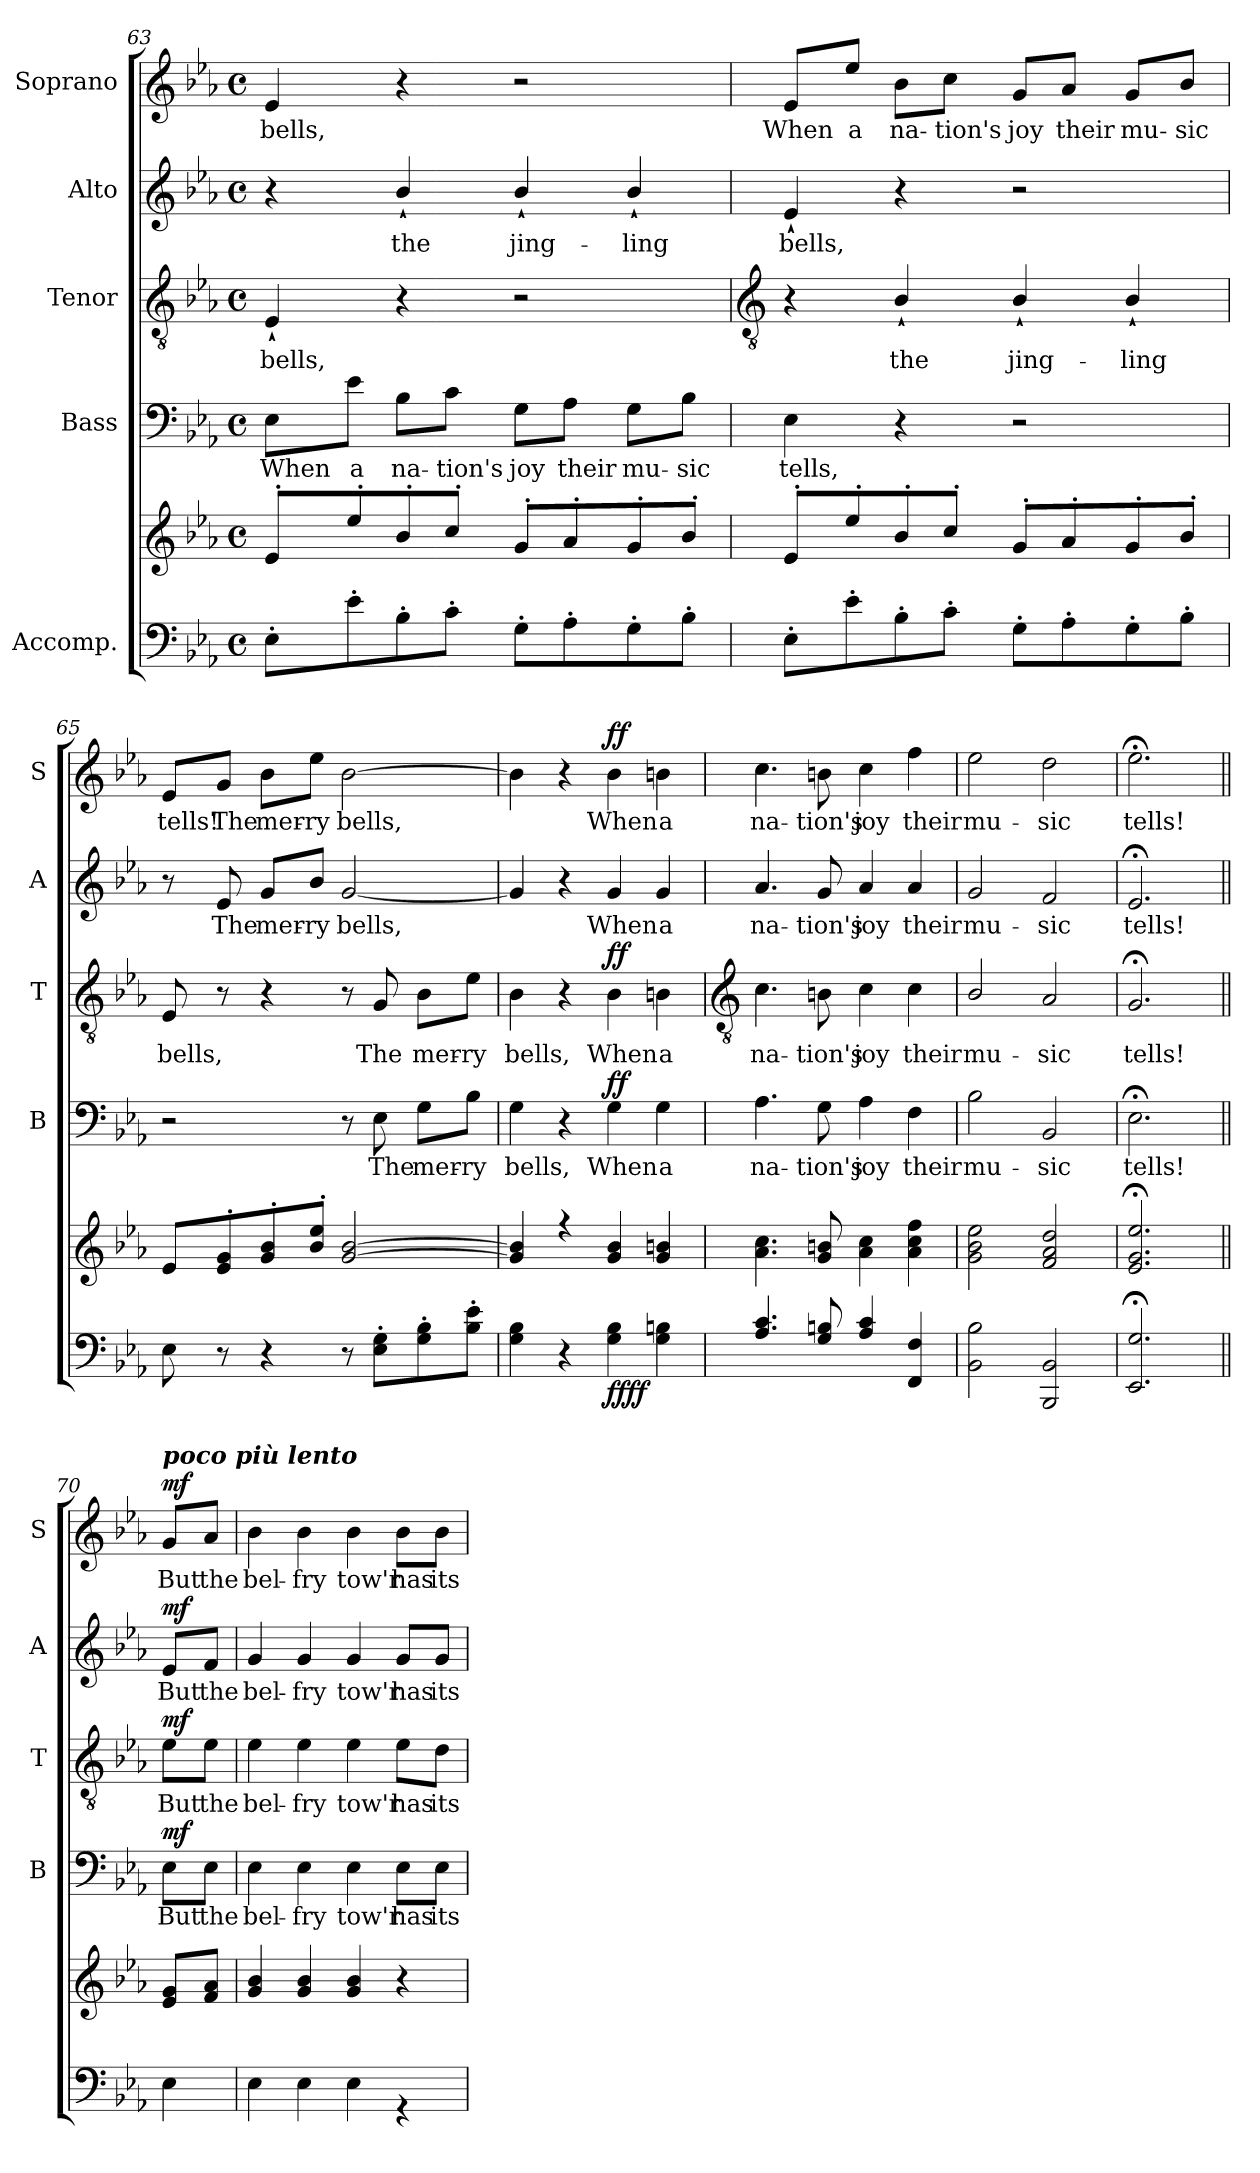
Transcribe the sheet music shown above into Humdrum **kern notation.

**kern	**kern	**dynam	**kern	**text	**dynam	**kern	**text	**dynam	**kern	**text	**dynam	**kern	**text	**dynam
*part5	*part5	*part5	*part4	*part4	*part4	*part3	*part3	*part3	*part2	*part2	*part2	*part1	*part1	*part1
*staff6	*staff5	*staff5/6	*staff4	*staff4	*staff4	*staff3	*staff3	*staff3	*staff2	*staff2	*staff2	*staff1	*staff1	*staff1
*I"Accomp.	*	*	*I"Bass	*	*	*I"Tenor	*	*	*I"Alto	*	*	*I"Soprano	*	*
*	*	*	*I'B	*	*	*I'T	*	*	*I'A	*	*	*I'S	*	*
*clefF4	*clefG2	*	*clefF4	*	*	*clefGv2	*	*	*clefG2	*	*	*clefG2	*	*
*k[b-e-a-]	*k[b-e-a-]	*	*k[b-e-a-]	*	*	*k[b-e-a-]	*	*	*k[b-e-a-]	*	*	*k[b-e-a-]	*	*
*E-:	*E-:	*	*E-:	*	*	*E-:	*	*	*E-:	*	*	*E-:	*	*
*M4/4	*M4/4	*	*M4/4	*	*	*M4/4	*	*	*M4/4	*	*	*M4/4	*	*
*met(c)	*met(c)	*	*met(c)	*	*	*met(c)	*	*	*met(c)	*	*	*met(c)	*	*
=63	=63	=63	=63	=63	=63	=63	=63	=63	=63	=63	=63	=63	=63	=63
*	*^	*	*	*	*	*	*	*	*	*	*	*	*	*
!	!	!	!	!	!LO:LY:b	!	!	!LO:LY:b	!	!	!	!	!	!LO:LY:b	!
8E-'L	8e-'L	1ryy	.	8E-\L	When	.	4E-`	bells,	.	4r	.	.	4e-	bells,	.
!	!	!	!	!	!LO:LY:b	!	!	!	!	!	!	!	!	!	!
8e-'	8ee-'	.	.	8e-\J	a	.	.	.	.	.	.	.	.	.	.
!	!	!	!	!	!LO:LY:b	!	!	!	!	!	!LO:LY:b	!	!	!	!
8B-'	8b-'	.	.	8B-\L	na-	.	4r	.	.	4b-`/	the	.	4r	.	.
!	!	!	!	!	!LO:LY:b	!	!	!	!	!	!	!	!	!	!
8c'J	8cc'J	.	.	8c\J	-tion's	.	.	.	.	.	.	.	.	.	.
!	!	!	!	!	!LO:LY:b	!	!	!	!	!	!LO:LY:b	!	!	!	!
8G'L	8g'L	.	.	8G\L	joy	.	2r	.	.	4b-`/	jing-	.	2r	.	.
!	!	!	!	!	!LO:LY:b	!	!	!	!	!	!	!	!	!	!
8A-'	8a-'	.	.	8A-\J	their	.	.	.	.	.	.	.	.	.	.
!	!	!	!	!	!LO:LY:b	!	!	!	!	!	!LO:LY:b	!	!	!	!
8G'	8g'	.	.	8G\L	mu-	.	.	.	.	4b-`/	-ling	.	.	.	.
!	!	!	!	!	!LO:LY:b	!	!	!	!	!	!	!	!	!	!
8B-'J	8b-'J	.	.	8B-\J	-sic	.	.	.	.	.	.	.	.	.	.
!!LO:LB:g=z
=64	=64	=64	=64	=64	=64	=64	=64	=64	=64	=64	=64	=64	=64	=64	=64
*	*	*	*	*	*	*	*clefGv2	*	*	*	*	*	*	*	*
!	!	!	!	!	!LO:LY:b	!	!	!	!	!	!LO:LY:b	!	!	!LO:LY:b	!
8E-'L	8e-'L	1ryy	.	4E-	tells,	.	4r	.	.	4e-`	bells,	.	8e-/L	When	.
!	!	!	!	!	!	!	!	!	!	!	!	!	!	!LO:LY:b	!
8e-'	8ee-'	.	.	.	.	.	.	.	.	.	.	.	8ee-/J	a	.
!	!	!	!	!	!	!	!	!LO:LY:b	!	!	!	!	!	!LO:LY:b	!
8B-'	8b-'	.	.	4r	.	.	4B-`/	the	.	4r	.	.	8b-\L	na-	.
!	!	!	!	!	!	!	!	!	!	!	!	!	!	!LO:LY:b	!
8c'J	8cc'J	.	.	.	.	.	.	.	.	.	.	.	8cc\J	-tion's	.
!	!	!	!	!	!	!	!	!LO:LY:b	!	!	!	!	!	!LO:LY:b	!
8G'L	8g'L	.	.	2r	.	.	4B-`/	jing-	.	2r	.	.	8g/L	joy	.
!	!	!	!	!	!	!	!	!	!	!	!	!	!	!LO:LY:b	!
8A-'	8a-'	.	.	.	.	.	.	.	.	.	.	.	8a-/J	their	.
!	!	!	!	!	!	!	!	!LO:LY:b	!	!	!	!	!	!LO:LY:b	!
8G'	8g'	.	.	.	.	.	4B-`/	-ling	.	.	.	.	8g/L	mu-	.
!	!	!	!	!	!	!	!	!	!	!	!	!	!	!LO:LY:b	!
8B-'J	8b-'J	.	.	.	.	.	.	.	.	.	.	.	8b-/J	-sic	.
=65	=65	=65	=65	=65	=65	=65	=65	=65	=65	=65	=65	=65	=65	=65	=65
!	!	!	!	!	!	!	!	!LO:LY:b	!	!	!	!	!	!LO:LY:b	!
8E-	8e-L	1ryy	.	2r	.	.	8E-	bells,	.	8r	.	.	8e-/L	tells!	.
!	!	!	!	!	!	!	!	!	!	!	!LO:LY:b	!	!	!LO:LY:b	!
8r	8e-' 8g'	.	.	.	.	.	8r	.	.	8e-	The	.	8g/J	The	.
!	!	!	!	!	!	!	!	!	!	!	!LO:LY:b	!	!	!LO:LY:b	!
4r	8g' 8b-'	.	.	.	.	.	4r	.	.	8g/L	mer-	.	8b-\L	mer-	.
!	!	!	!	!	!	!	!	!	!	!	!LO:LY:b	!	!	!LO:LY:b	!
.	8b-' 8ee-'J	.	.	.	.	.	.	.	.	8b-/J	-ry	.	8ee-\J	-ry	.
!	!	!	!	!	!	!	!	!	!	!	!LO:LY:b	!	!	!LO:LY:b	!
8r	[2g [2b-	.	.	8r	.	.	8r	.	.	[2g	bells,	.	[2b-	bells,	.
!	!	!	!	!	!LO:LY:b	!	!	!LO:LY:b	!	!	!	!	!	!	!
8E-' 8G'L	.	.	.	8E-	The	.	8G	The	.	.	.	.	.	.	.
!	!	!	!	!	!LO:LY:b	!	!	!LO:LY:b	!	!	!	!	!	!	!
8G' 8B-'	.	.	.	8G\L	mer-	.	8B-\L	mer-	.	.	.	.	.	.	.
!	!	!	!	!	!LO:LY:b	!	!	!LO:LY:b	!	!	!	!	!	!	!
8B-' 8e-'J	.	.	.	8B-\J	-ry	.	8e-\J	-ry	.	.	.	.	.	.	.
=66	=66	=66	=66	=66	=66	=66	=66	=66	=66	=66	=66	=66	=66	=66	=66
!	!	!	!	!	!LO:LY:b	!	!	!LO:LY:b	!	!	!	!	!	!	!
4G 4B-	4g] 4b-]	1ryy	.	4G	bells,	.	4B-	bells,	.	4g]	.	.	4b-]	.	.
4r	4r	.	.	4r	.	.	4r	.	.	4r	.	.	4r	.	.
!	!	!	!LO:DY:b=2	!	!LO:LY:b	!	!	!LO:LY:b	!	!	!LO:LY:b	!	!	!LO:LY:b	!
!	!	!	!LO:DY:n=1:b	!	!	!LO:DY:b	!	!	!LO:DY:b	!	!	!	!	!	!LO:DY:b
4G 4B-	4g 4b-	.	ff ff	4G	When	ff	4B-	When	ff	4g	When	.	4b-	When	ff
!	!	!	!	!	!LO:LY:b	!	!	!LO:LY:b	!	!	!LO:LY:b	!	!	!LO:LY:b	!
4G 4Bn	4g 4bn	.	.	4G	a	.	4Bn	a	.	4g	a	.	4bn	a	.
*	*v	*v	*	*	*	*	*	*	*	*	*	*	*	*	*
!!LO:LB:g=z
=67	=67	=67	=67	=67	=67	=67	=67	=67	=67	=67	=67	=67	=67	=67
*	*	*	*	*	*	*clefGv2	*	*	*	*	*	*	*	*
*^	*	*	*	*	*	*	*	*	*	*	*	*	*	*
!	!	!	!	!	!LO:LY:b	!	!	!LO:LY:b	!	!	!LO:LY:b	!	!	!LO:LY:b	!
4.A- 4.c	1ryy	4.a- 4.cc	.	4.A-	na-	.	4.c	na-	.	4.a-	na-	.	4.cc	na-	.
!	!	!	!	!	!LO:LY:b	!	!	!LO:LY:b	!	!	!LO:LY:b	!	!	!LO:LY:b	!
8G 8Bn	.	8g 8bn	.	8G	-tion's	.	8Bn	-tion's	.	8g	-tion's	.	8bn	-tion's	.
!	!	!	!	!	!LO:LY:b	!	!	!LO:LY:b	!	!	!LO:LY:b	!	!	!LO:LY:b	!
4A- 4c	.	4a- 4cc	.	4A-	joy	.	4c	joy	.	4a-	joy	.	4cc	joy	.
!	!	!	!	!	!LO:LY:b	!	!	!LO:LY:b	!	!	!LO:LY:b	!	!	!LO:LY:b	!
4FF 4F	.	4a- 4cc 4ff	.	4F	their	.	4c	their	.	4a-	their	.	4ff	their	.
=68	=68	=68	=68	=68	=68	=68	=68	=68	=68	=68	=68	=68	=68	=68	=68
!	!	!	!	!	!LO:LY:b	!	!	!LO:LY:b	!	!	!LO:LY:b	!	!	!LO:LY:b	!
2BB-\ 2B-\	1ryy	2g 2b- 2ee-	.	2B-	mu-	.	2B-/	mu-	.	2g	mu-	.	2ee-	mu-	.
!	!	!	!	!	!LO:LY:b	!	!	!LO:LY:b	!	!	!LO:LY:b	!	!	!LO:LY:b	!
2BBB- 2BB-	.	2f 2a- 2dd	.	2BB-	-sic	.	2A-	-sic	.	2f	-sic	.	2dd	-sic	.
=69	=69	=69	=69	=69	=69	=69	=69	=69	=69	=69	=69	=69	=69	=69	=69
!	!	!	!	!	!LO:LY:b	!	!	!LO:LY:b	!	!	!LO:LY:b	!	!	!LO:LY:b	!
2.EE-;< 2.G;<	2.ryy	2.e-;< 2.g;< 2.ee-;<	.	2.E-;<	tells!	.	2.G;<	tells!	.	2.e-;<	tells!	.	2.ee-;<	tells!	.
=70||	=70||	=70||	=70||	=70||	=70||	=70||	=70||	=70||	=70||	=70||	=70||	=70||	=70||	=70||	=70||
!	!	!	!	!	!	!	!	!	!	!	!	!	!LO:TX:a:Bi:t=poco più lento	!	!
!	!	!	!LO:DY:b=2	!	!LO:LY:b	!	!	!LO:LY:b	!	!	!LO:LY:b	!	!	!LO:LY:b	!
!	!	!	!LO:DY:n=1:b	!	!	!LO:DY:b	!	!	!LO:DY:b	!	!	!LO:DY:b	!	!	!LO:DY:b
4ryy	4E-\	8e- 8gL	mf mf	8E-\L	But	mf	8e-\L	But	mf	8e-/L	But	mf	8g/L	But	mf
!	!	!	!	!	!LO:LY:b	!	!	!LO:LY:b	!	!	!LO:LY:b	!	!	!LO:LY:b	!
.	.	8f 8a-J	.	8E-\J	the	.	8e-\J	the	.	8f/J	the	.	8a-/J	the	.
=71	=71	=71	=71	=71	=71	=71	=71	=71	=71	=71	=71	=71	=71	=71	=71
!	!	!	!	!	!LO:LY:b	!	!	!LO:LY:b	!	!	!LO:LY:b	!	!	!LO:LY:b	!
1ryy	4E-\	4g 4b-	.	4E-	bel-	.	4e-	bel-	.	4g	bel-	.	4b-	bel-	.
!	!	!	!	!	!LO:LY:b	!	!	!LO:LY:b	!	!	!LO:LY:b	!	!	!LO:LY:b	!
.	4E-\	4g 4b-	.	4E-	-fry	.	4e-	-fry	.	4g	-fry	.	4b-	-fry	.
!	!	!	!	!	!LO:LY:b	!	!	!LO:LY:b	!	!	!LO:LY:b	!	!	!LO:LY:b	!
.	4E-\	4g 4b-	.	4E-	tow'r	.	4e-	tow'r	.	4g	tow'r	.	4b-	tow'r	.
!	!	!	!	!	!LO:LY:b	!	!	!LO:LY:b	!	!	!LO:LY:b	!	!	!LO:LY:b	!
.	4r	4r	.	8E-\L	has	.	8e-\L	has	.	8g/L	has	.	8b-\L	has	.
!	!	!	!	!	!LO:LY:b	!	!	!LO:LY:b	!	!	!LO:LY:b	!	!	!LO:LY:b	!
.	.	.	.	8E-\J	its	.	8d\J	its	.	8g/J	its	.	8b-\J	its	.
*v	*v	*	*	*	*	*	*	*	*	*	*	*	*	*	*
=	=	=	=	=	=	=	=	=	=	=	=	=	=	=
*-	*-	*-	*-	*-	*-	*-	*-	*-	*-	*-	*-	*-	*-	*-
